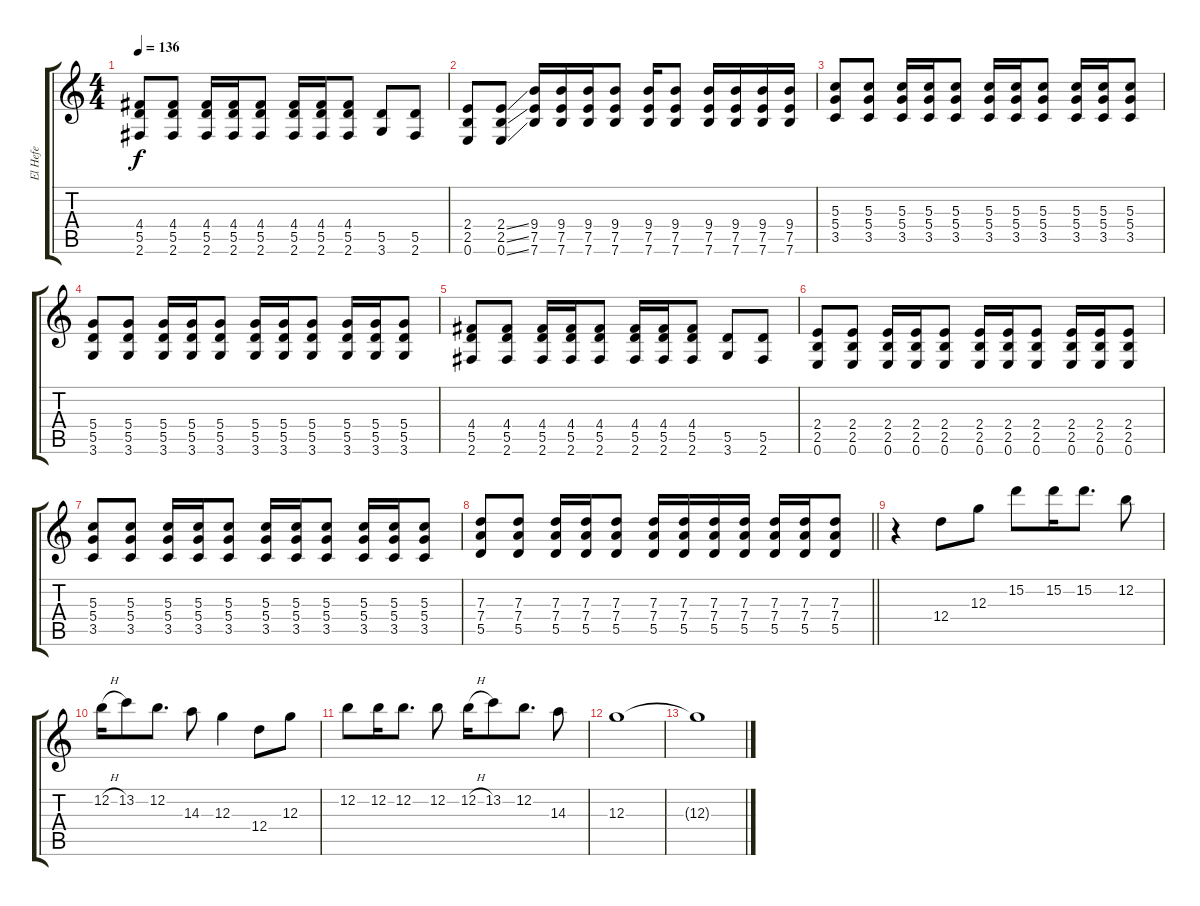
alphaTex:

\track ("El Hefe" "El Hefe") {instrument distortionguitar}
\staff {score tabs}
\tuning (E4 B3 G3 D3 A2 E2) {hide}
\ts (4 4)
\tempo 136
\clef g2
\ks c
(4.4 5.5 2.6).8{dy f} (4.4 5.5 2.6).8 (4.4 5.5 2.6).16 (4.4 5.5 2.6).16 (4.4 5.5 2.6).8 (4.4 5.5 2.6).16 (4.4 5.5 2.6).16 (4.4 5.5 2.6).8 (5.5 3.6).8 (5.5 2.6).8 |
(2.4 2.5 0.6).8 (2.4{ss} 2.5{ss} 0.6{ss}).8 (9.4 7.5 7.6).16 (9.4 7.5 7.6).16 (9.4 7.5 7.6).16 (9.4 7.5 7.6).8 (9.4 7.5 7.6).16 (9.4 7.5 7.6).8 (9.4 7.5 7.6).16 (9.4 7.5 7.6).16 (9.4 7.5 7.6).16 (9.4 7.5 7.6).16 |
(5.3 5.4 3.5).8 (5.3 5.4 3.5).8 (5.3 5.4 3.5).16 (5.3 5.4 3.5).16 (5.3 5.4 3.5).8 (5.3 5.4 3.5).16 (5.3 5.4 3.5).16 (5.3 5.4 3.5).8 (5.3 5.4 3.5).16 (5.3 5.4 3.5).16 (5.3 5.4 3.5).8 |
(5.4 5.5 3.6).8 (5.4 5.5 3.6).8 (5.4 5.5 3.6).16 (5.4 5.5 3.6).16 (5.4 5.5 3.6).8 (5.4 5.5 3.6).16 (5.4 5.5 3.6).16 (5.4 5.5 3.6).8 (5.4 5.5 3.6).16 (5.4 5.5 3.6).16 (5.4 5.5 3.6).8 |
(4.4 5.5 2.6).8 (4.4 5.5 2.6).8 (4.4 5.5 2.6).16 (4.4 5.5 2.6).16 (4.4 5.5 2.6).8 (4.4 5.5 2.6).16 (4.4 5.5 2.6).16 (4.4 5.5 2.6).8 (5.5 3.6).8 (5.5 2.6).8 |
(2.4 2.5 0.6).8 (2.4 2.5 0.6).8 (2.4 2.5 0.6).16 (2.4 2.5 0.6).16 (2.4 2.5 0.6).8 (2.4 2.5 0.6).16 (2.4 2.5 0.6).16 (2.4 2.5 0.6).8 (2.4 2.5 0.6).16 (2.4 2.5 0.6).16 (2.4 2.5 0.6).8 |
(5.3 5.4 3.5).8 (5.3 5.4 3.5).8 (5.3 5.4 3.5).16 (5.3 5.4 3.5).16 (5.3 5.4 3.5).8 (5.3 5.4 3.5).16 (5.3 5.4 3.5).16 (5.3 5.4 3.5).8 (5.3 5.4 3.5).16 (5.3 5.4 3.5).16 (5.3 5.4 3.5).8 |
\barLineRight lightlight
(7.3 7.4 5.5).8 (7.3 7.4 5.5).8 (7.3 7.4 5.5).16 (7.3 7.4 5.5).16 (7.3 7.4 5.5).8 (7.3 7.4 5.5).16 (7.3 7.4 5.5).16 (7.3 7.4 5.5).16 (7.3 7.4 5.5).16 (7.3 7.4 5.5).16 (7.3 7.4 5.5).16 (7.3 7.4 5.5).8 |
\section ("" "")
r.4{volume 11 balance 12 instrument electricguitarjazz} 12.4.8 12.3.8 15.2.8 15.2.16 15.2.8{d} 12.2.8 |
12.2{h}.16 13.2.8 12.2.8{d} 14.3.8 12.3.4 12.4.8 12.3.8 |
12.2.8 12.2.16 12.2.8{d} 12.2.8 12.2{h}.16 13.2.8 12.2.8{d} 14.3.8 |
12.3.1 |
12.3{t}.1
